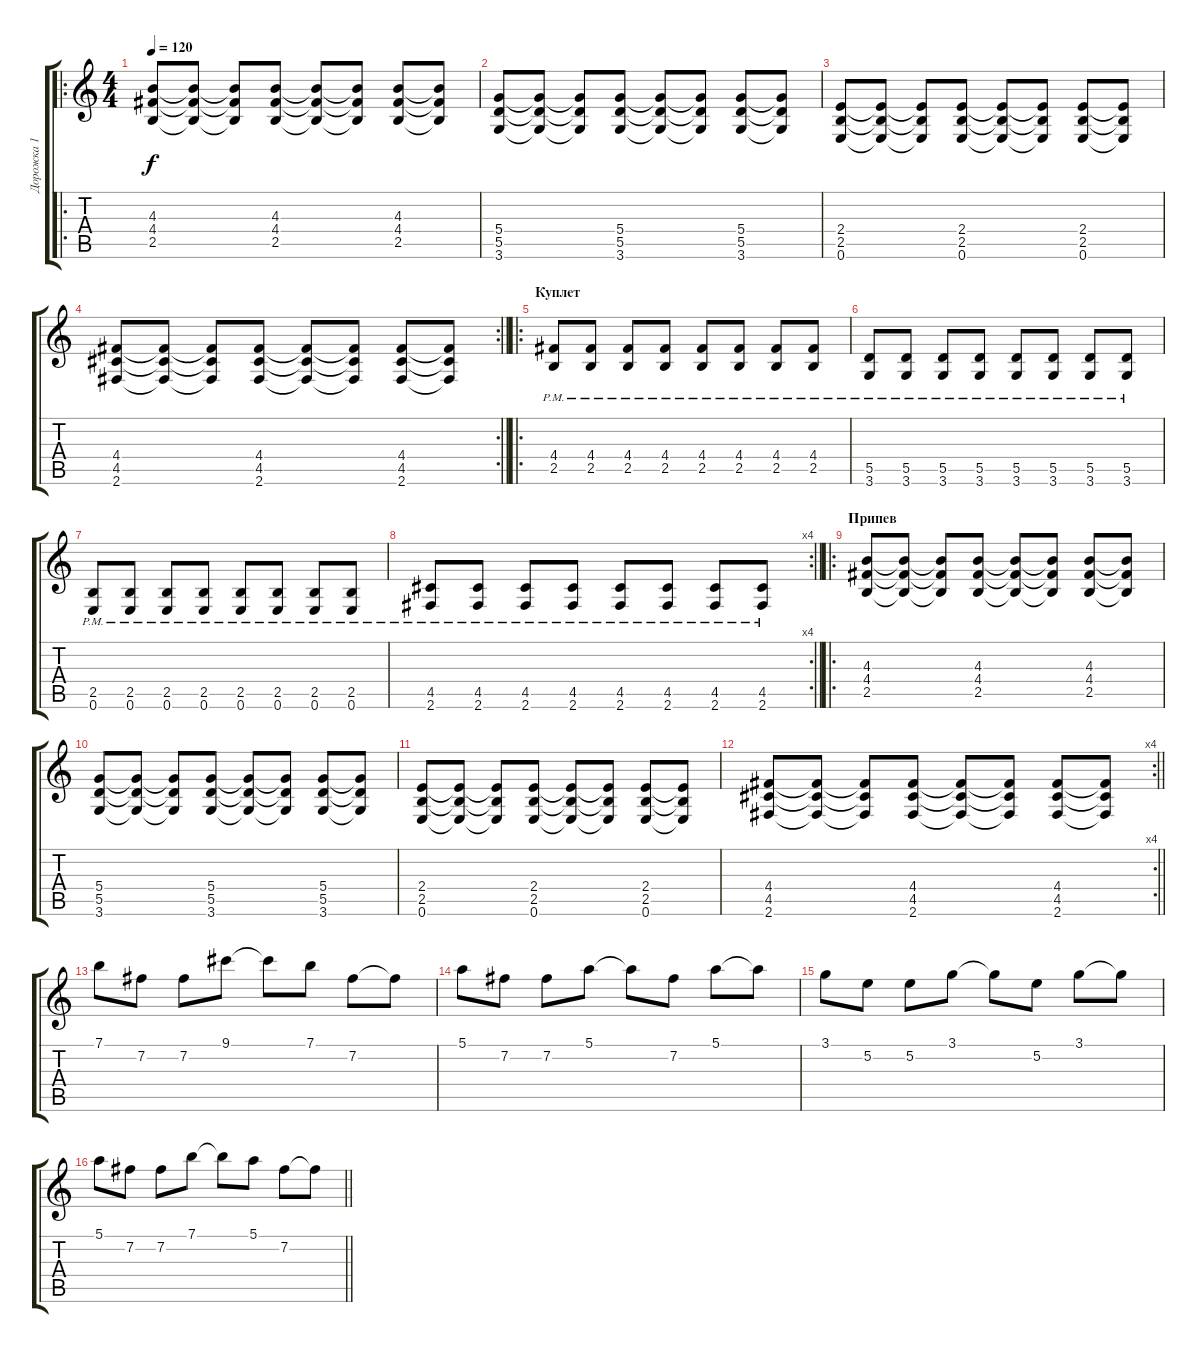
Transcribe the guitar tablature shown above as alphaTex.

\track ("Дорожка 1" "Дорожка 1") {instrument acousticguitarsteel}
\staff {score tabs}
\tuning (E4 B3 G3 D3 A2 E2) {hide}
\ro
\ts (4 4)
\tempo 120
\clef g2
\ks c
(4.3 4.4 2.5).8{dy f instrument distortionguitar} (4.3{t} 4.4{t} 2.5{t}).8 (4.3{t} 4.4{t} 2.5{t}).8 (4.3 4.4 2.5).8 (4.3{t} 4.4{t} 2.5{t}).8 (4.3{t} 4.4{t} 2.5{t}).8 (4.3 4.4 2.5).8 (4.3{t} 4.4{t} 2.5{t}).8 |
(5.4 5.5 3.6).8 (5.4{t} 5.5{t} 3.6{t}).8 (5.4{t} 5.5{t} 3.6{t}).8 (5.4 5.5 3.6).8 (5.4{t} 5.5{t} 3.6{t}).8 (5.4{t} 5.5{t} 3.6{t}).8 (5.4 5.5 3.6).8 (5.4{t} 5.5{t} 3.6{t}).8 |
(2.4 2.5 0.6).8 (2.4{t} 2.5{t} 0.6{t}).8 (2.4{t} 2.5{t} 0.6{t}).8 (2.4 2.5 0.6).8 (2.4{t} 2.5{t} 0.6{t}).8 (2.4{t} 2.5{t} 0.6{t}).8 (2.4 2.5 0.6).8 (2.4{t} 2.5{t} 0.6{t}).8 |
\rc 2
\barLineRight lightlight
(4.4 4.5 2.6).8 (4.4{t} 4.5{t} 2.6{t}).8 (4.4{t} 4.5{t} 2.6{t}).8 (4.4 4.5 2.6).8 (4.4{t} 4.5{t} 2.6{t}).8 (4.4{t} 4.5{t} 2.6{t}).8 (4.4 4.5 2.6).8 (4.4{t} 4.5{t} 2.6{t}).8 |
\ro
\section ("" "Куплет")
(4.4{pm} 2.5{pm}).8 (4.4{pm} 2.5{pm}).8 (4.4{pm} 2.5{pm}).8 (4.4{pm} 2.5{pm}).8 (4.4{pm} 2.5{pm}).8 (4.4{pm} 2.5{pm}).8 (4.4{pm} 2.5{pm}).8 (4.4{pm} 2.5{pm}).8 |
(5.5{pm} 3.6{pm}).8 (5.5{pm} 3.6{pm}).8 (5.5{pm} 3.6{pm}).8 (5.5{pm} 3.6{pm}).8 (5.5{pm} 3.6{pm}).8 (5.5{pm} 3.6{pm}).8 (5.5{pm} 3.6{pm}).8 (5.5{pm} 3.6{pm}).8 |
(2.5{pm} 0.6{pm}).8 (2.5{pm} 0.6{pm}).8 (2.5{pm} 0.6{pm}).8 (2.5{pm} 0.6{pm}).8 (2.5{pm} 0.6{pm}).8 (2.5{pm} 0.6{pm}).8 (2.5{pm} 0.6{pm}).8 (2.5{pm} 0.6{pm}).8 |
\rc 4
\barLineRight lightlight
(4.5{pm} 2.6{pm}).8 (4.5{pm} 2.6{pm}).8 (4.5{pm} 2.6{pm}).8 (4.5{pm} 2.6{pm}).8 (4.5{pm} 2.6{pm}).8 (4.5{pm} 2.6{pm}).8 (4.5{pm} 2.6{pm}).8 (4.5{pm} 2.6{pm}).8 |
\ro
\section ("" "Припев")
(4.3 4.4 2.5).8 (4.3{t} 4.4{t} 2.5{t}).8 (4.3{t} 4.4{t} 2.5{t}).8 (4.3 4.4 2.5).8 (4.3{t} 4.4{t} 2.5{t}).8 (4.3{t} 4.4{t} 2.5{t}).8 (4.3 4.4 2.5).8 (4.3{t} 4.4{t} 2.5{t}).8 |
(5.4 5.5 3.6).8 (5.4{t} 5.5{t} 3.6{t}).8 (5.4{t} 5.5{t} 3.6{t}).8 (5.4 5.5 3.6).8 (5.4{t} 5.5{t} 3.6{t}).8 (5.4{t} 5.5{t} 3.6{t}).8 (5.4 5.5 3.6).8 (5.4{t} 5.5{t} 3.6{t}).8 |
(2.4 2.5 0.6).8 (2.4{t} 2.5{t} 0.6{t}).8 (2.4{t} 2.5{t} 0.6{t}).8 (2.4 2.5 0.6).8 (2.4{t} 2.5{t} 0.6{t}).8 (2.4{t} 2.5{t} 0.6{t}).8 (2.4 2.5 0.6).8 (2.4{t} 2.5{t} 0.6{t}).8 |
\rc 4
\barLineRight lightlight
(4.4 4.5 2.6).8 (4.4{t} 4.5{t} 2.6{t}).8 (4.4{t} 4.5{t} 2.6{t}).8 (4.4 4.5 2.6).8 (4.4{t} 4.5{t} 2.6{t}).8 (4.4{t} 4.5{t} 2.6{t}).8 (4.4 4.5 2.6).8 (4.4{t} 4.5{t} 2.6{t}).8 |
7.1.8 7.2.8 7.2.8 9.1.8 9.1{t}.8 7.1.8 7.2.8 7.2{t}.8 |
5.1.8 7.2.8 7.2.8 5.1.8 5.1{t}.8 7.2.8 5.1.8 5.1{t}.8 |
3.1.8 5.2.8 5.2.8 3.1.8 3.1{t}.8 5.2.8 3.1.8 3.1{t}.8 |
\barLineRight lightlight
5.1.8 7.2.8 7.2.8 7.1.8 7.1{t}.8 5.1.8 7.2.8 7.2{t}.8
